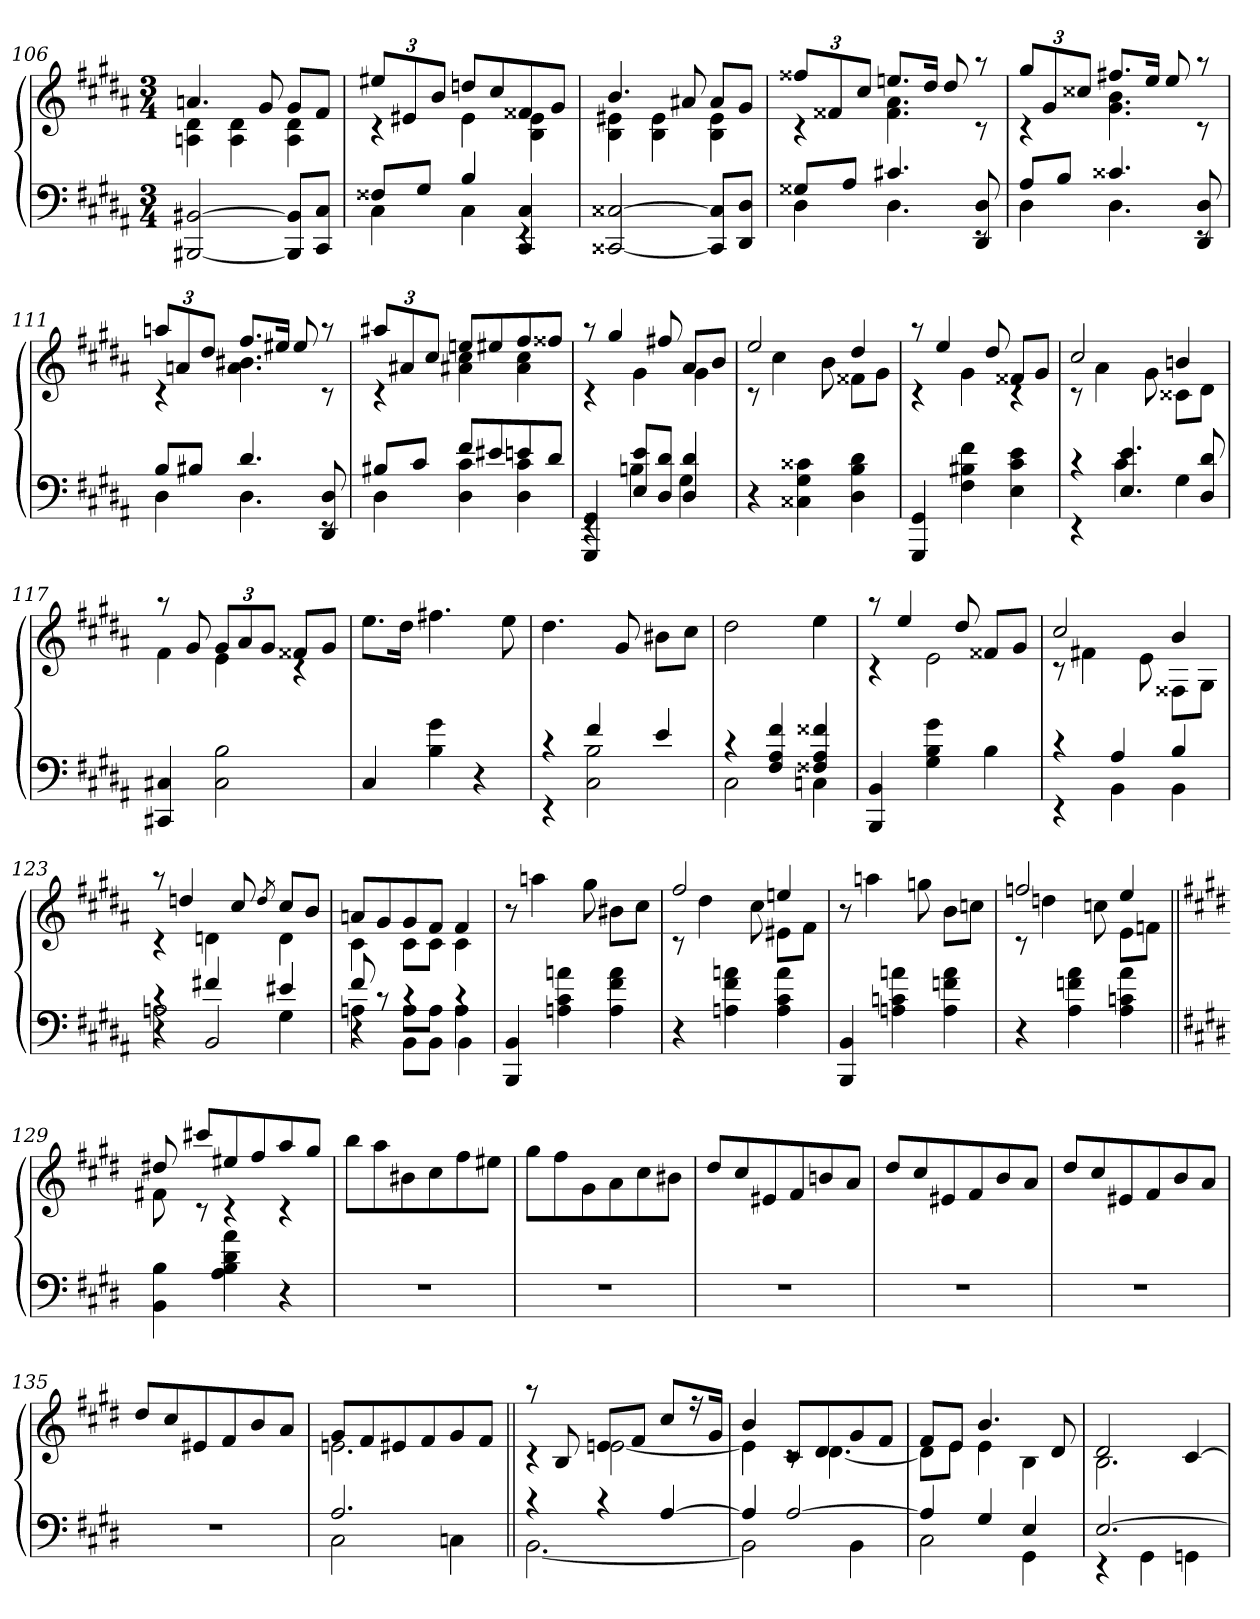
**kern	**kern
*part1	*part1
*staff2	*staff1
*clefF4	*clefG2
*k[f#c#g#d#a#]	*k[f#c#g#d#a#]
*M3/4	*M3/4
=106	=106
*	*^
[2BBB#X [2BB#X	4.an	4An 4d#
.	.	4A 4d#
.	8g#	.
8BBB#] 8BB#]L	8g#L	4A 4d#
8CC# 8C#J	8f#J	.
=107	=107	=107
*^	*	*
8F##XL	4C#	12ee#XL	4rc
.	.	12e#X	.
8G#J	.	.	.
.	.	12bJ	.
4B	4C#	8ddnL	4e#
.	.	8cc#	.
4CC# 4C#	4rEE	8f##X	4B 4e#
.	.	8g#J	.
*v	*v	*	*
=108	=108	=108
[2CC##X [2C##X	4.b	4B 4e#X
.	.	4B 4e#
.	8a#X	.
8CC##] 8C##]L	8a#L	4B 4e#
8DD# 8D#J	8g#J	.
=109	=109	=109
*^	*	*
8G##XL	4D#	12ff##XL	4rc
.	.	12f##X	.
8A#J	.	.	.
.	.	12cc#J	.
4.c#X	4.D#	8.eenL	4.f## 4.a#
.	.	16dd#Jk	.
.	.	8dd#	.
8DD# 8D#	8rEE	8raa	8rc
=110	=110	=110	=110
8A#L	4D#	12gg#L	4rc
.	.	12g#	.
8BJ	.	.	.
.	.	12cc##XJ	.
4.c##X	4.D#	8.ff#XL	4.g# 4.b
.	.	16eeJk	.
.	.	8ee	.
8DD# 8D#	8rEE	8raa	8rc
=111	=111	=111	=111
8BL	4D#	12aanL	4rc
.	.	12an	.
8B#XJ	.	.	.
.	.	12dd#J	.
4.d#	4.D#	8.ff#L	4.a 4.b#X
.	.	16ee#XJk	.
.	.	8ee#	.
8DD# 8D#	8rEE	8raa	8rc
=112	=112	=112	=112
8B#XL	4D#	12aa#XL	4rc
.	.	12a#X	.
8c#J	.	.	.
.	.	12cc#J	.
8f#L	4D# 4c#	8eenL	4a#X 4cc#
8e#X	.	8ee#X	.
8en	4D# 4c#	8ff#	4a# 4cc#
8d#J	.	8ff##XJ	.
=113	=113	=113	=113
4GGG# 4GG#	4rEE	8raa	4rc
.	.	4gg#	.
8E 8eL	4Bn	.	4g#
8D# 8d#J	.	8ff#X	.
4D# 4d#	4G#	8a#L	4g#
.	.	8bJ	.
*v	*v	*	*
=114	=114	=114
4r	2ee	8rc
.	.	4cc#
4C##X 4G# 4c##X	.	.
.	.	8b
4D# 4B 4d#	4dd#	8f##XL
.	.	8g#J
=115	=115	=115
4GGG# 4GG#	8raa	4rc
.	4ee	.
4F# 4B#X 4f#	.	4g#
.	8dd#	.
4E 4c# 4e	8f##XL	4rc
.	8g#J	.
=116	=116	=116
*^	*	*
4rc	4rEE	2cc#	8rc
.	.	.	4a#
4.E 4.e	4c#	.	.
.	.	.	8g#
.	4G#	4bn	8c##XL
8D# 8d#	.	.	8d#J
*v	*v	*	*
=117	=117	=117
4CC#X 4C#X	8raa	4f#
.	8g#	.
2C# 2B	12g#L	4e
.	12a#	.
.	12g#J	.
.	8f##XL	4rc
.	8g#J	.
*	*v	*v
=118	=118
4C#	8.eeL
.	16dd#Jk
4B 4g#	4.ff#X
4r	.
.	8ee
=119	=119
*^	*
4rc	4rEE	4.dd#
4f#	2C# 2B	.
.	.	8g#
4e	.	8b#XL
.	.	8cc#J
=120	=120	=120
4rc	2C#	2dd#
4F# 4A# 4f#	.	.
4F##X 4A# 4f##X	4Cn	4ee
*v	*v	*
=121	=121
*	*^
4BBB 4BB	8raa	4rc
.	4ee	.
4G# 4B 4g#	.	2e
.	8dd#	.
4B	8f##XL	.
.	8g#J	.
=122	=122	=122
*^	*	*
4rc	4rEE	2cc#	8rc
.	.	.	4f#X
4A#	4BB	.	.
.	.	.	8e
4B	4BB	4b	8F##XL
.	.	.	8G#J
=123	=123	=123	=123
*	*^	*	*
4rc	2An	4r	8raa	4rc
.	.	.	4ddn	.
4f#X	.	2BB/	.	4dn
.	.	.	8cc#	.
.	.	.	8qdd/	.
4e#X	4G#	.	8cc#L	4d
.	.	.	8bJ	.
=124	=124	=124	=124	=124
8f#	4An	4r	8anL	4c#
8rc	.	.	8g#	.
4rc	8AL	8BB\L	8g#	8c#L
.	8AJ	8BB\J	8f#J	8c#J
4rc	4A	4BB\	4f#	4c#
*v	*v	*v	*	*
*	*v	*v
=125	=125
4BBB 4BB	8r
.	4aan
4An 4c# 4an	.
.	8gg#
4A 4f# 4a	8b#XL
.	8cc#J
=126	=126
*	*^
4r	2ff#	8rc
.	.	4dd#
4An 4f# 4an	.	.
.	.	8cc#
4A 4c# 4a	4een	8e#XL
.	.	8f#J
*	*v	*v
=127	=127
4BBB 4BB	8r
.	4aan
4An 4cn 4an	.
.	8ggn
4A 4fn 4a	8bL
.	8ccnJ
=128	=128
*	*^
4r	2ffn	8rc
.	.	4ddn
4A# 4fn 4a#	.	.
.	.	8ccn
4A# 4cn 4a#	4ee	8eL
.	.	8fnJ
=129||	=129||	=129||
*k[f#c#g#d#]	*k[f#c#g#d#]	*
4BB 4B	8dd#X	8f#X
.	8ccc#XL	8rc
4A 4B 4d# 4a	8ee#X	4rc
.	8ff#	.
4r	8aa	4rc
.	8gg#J	.
*	*v	*v
=130	=130
2.r	8bbL
.	8aa
.	8b#X
.	8cc#
.	8ff#
.	8ee#XJ
=131	=131
2.r	8gg#L
.	8ff#
.	8g#
.	8a
.	8cc#
.	8b#XJ
=132	=132
2.r	8dd#L
.	8cc#
.	8e#X
.	8f#
.	8bn
.	8aJ
=133	=133
2.r	8dd#L
.	8cc#
.	8e#X
.	8f#
.	8b
.	8aJ
=134	=134
2.r	8dd#L
.	8cc#
.	8e#X
.	8f#
.	8b
.	8aJ
=135	=135
2.r	8dd#L
.	8cc#
.	8e#X
.	8f#
.	8b
.	8aJ
=136	=136
*^	*^
2.A	2C#	8g#L	2.en
.	.	8f#	.
.	.	8e#X	.
.	.	8f#	.
.	4Cn	8g#	.
.	.	8f#J	.
=137||	=137||	=137||	=137||
4rc	[2.BB	8raa	4rc
.	.	8B	.
4rc	.	8eL	[2en
.	.	8f#J	.
[4A	.	8cc#L	.
.	.	16r	.
.	.	16g#Jk	.
=138	=138	=138	=138
4A]	2BB]	4b	4e]
[2A	.	8c#L	8rc
.	.	8d#	[4.d#
.	4BB	8g#	.
.	.	8f#J	.
=139	=139	=139	=139
4A]	2C#	8f#L	8d#L]
.	.	8eJ	8eJ
4G#	.	4.b	4e
4E	4GG#	.	4B
.	.	8d#	.
=140	=140	=140	=140
[2.E	4rEE	2d#	2.B
.	4GG#	.	.
.	4GGn	[4c#	.
*v	*v	*	*
*	*v	*v
=	=
*-	*-
